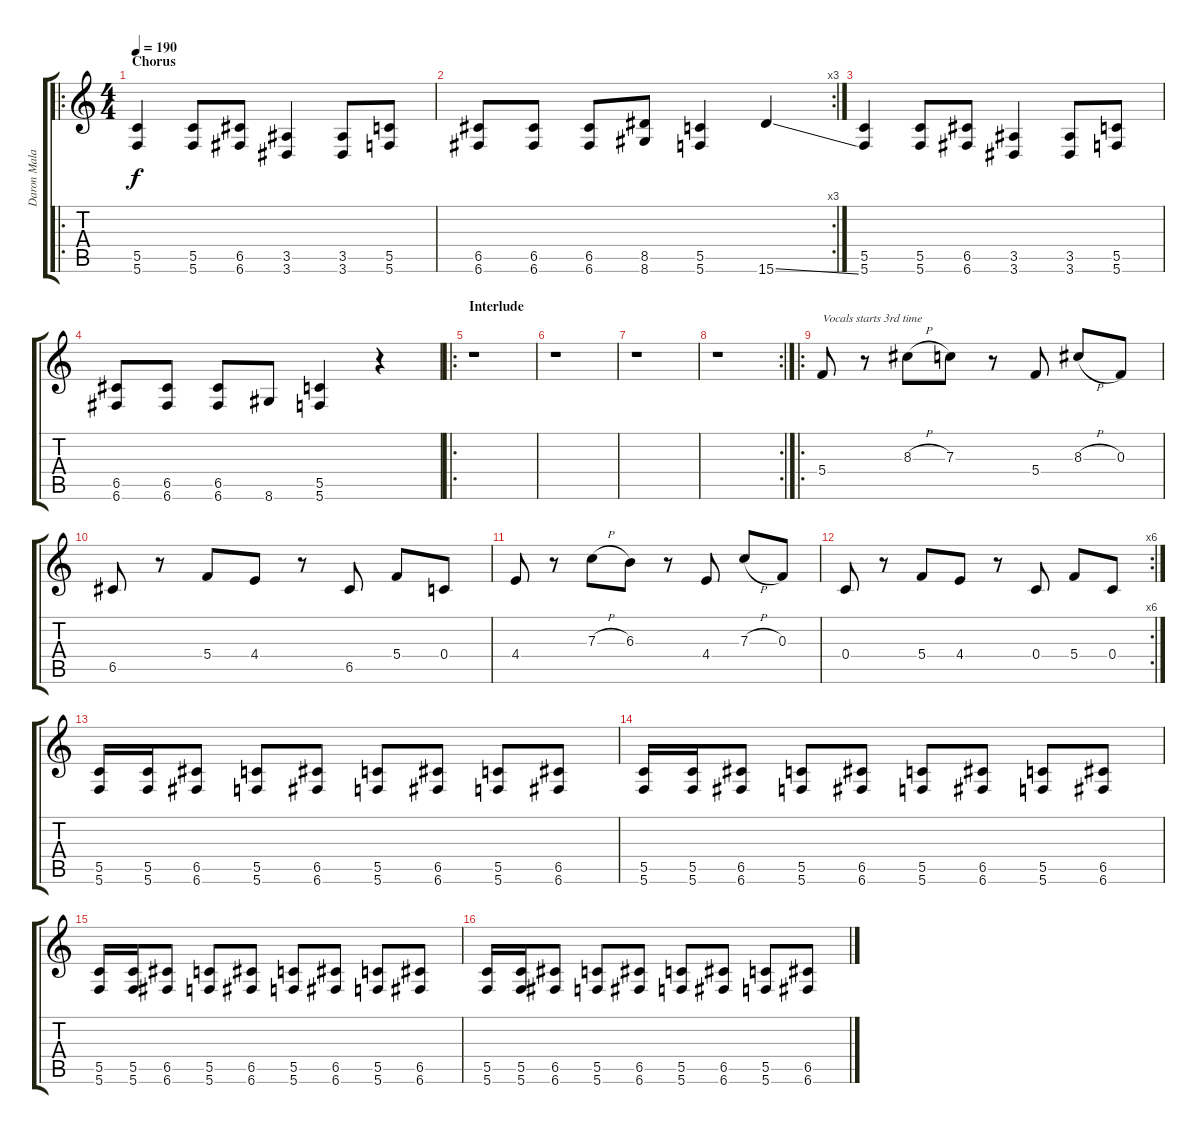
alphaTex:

\track ("Daron Malakian" "Daron Mala") {instrument distortionguitar}
\staff {score tabs}
\tuning (D4 A3 F3 C3 G2 C2) {hide}
\ro
\ts (4 4)
\section ("" "Chorus")
\tempo 190
\clef g2
\ks c
(5.5 5.6).4{dy f} (5.5 5.6).8 (6.5 6.6).8 (3.5 3.6).4 (3.5 3.6).8 (5.5 5.6).8 |
\rc 3
(6.5 6.6).8 (6.5 6.6).8 (6.5 6.6).8 (8.5 8.6).8 (5.5 5.6).4 15.6{ss}.4 |
(5.5 5.6).4 (5.5 5.6).8 (6.5 6.6).8 (3.5 3.6).4 (3.5 3.6).8 (5.5 5.6).8 |
(6.5 6.6).8 (6.5 6.6).8 (6.5 6.6).8 8.6.8 (5.5 5.6).4 r.4 |
\ro
\section ("" "Interlude")
r.1 |
r.1 |
r.1 |
\rc 2
r.1 |
\ro
5.4.8{txt "Vocals starts 3rd time" instrument electricguitarmuted} r.8 8.3{h}.8 7.3.8 r.8 5.4.8 8.3{h}.8 0.3.8 |
6.5.8 r.8 5.4.8 4.4.8 r.8 6.5.8 5.4.8 0.4.8 |
4.4.8 r.8 7.3{h}.8 6.3.8 r.8 4.4.8 7.3{h}.8 0.3.8 |
\rc 6
0.4.8 r.8 5.4.8 4.4.8 r.8 0.4.8 5.4.8 0.4.8 |
(5.5 5.6).16{instrument distortionguitar} (5.5 5.6).16 (6.5 6.6).8 (5.5 5.6).8 (6.5 6.6).8 (5.5 5.6).8 (6.5 6.6).8 (5.5 5.6).8 (6.5 6.6).8 |
(5.5 5.6).16 (5.5 5.6).16 (6.5 6.6).8 (5.5 5.6).8 (6.5 6.6).8 (5.5 5.6).8 (6.5 6.6).8 (5.5 5.6).8 (6.5 6.6).8 |
(5.5 5.6).16 (5.5 5.6).16 (6.5 6.6).8 (5.5 5.6).8 (6.5 6.6).8 (5.5 5.6).8 (6.5 6.6).8 (5.5 5.6).8 (6.5 6.6).8 |
(5.5 5.6).16 (5.5 5.6).16 (6.5 6.6).8 (5.5 5.6).8 (6.5 6.6).8 (5.5 5.6).8 (6.5 6.6).8 (5.5 5.6).8 (6.5 6.6).8
